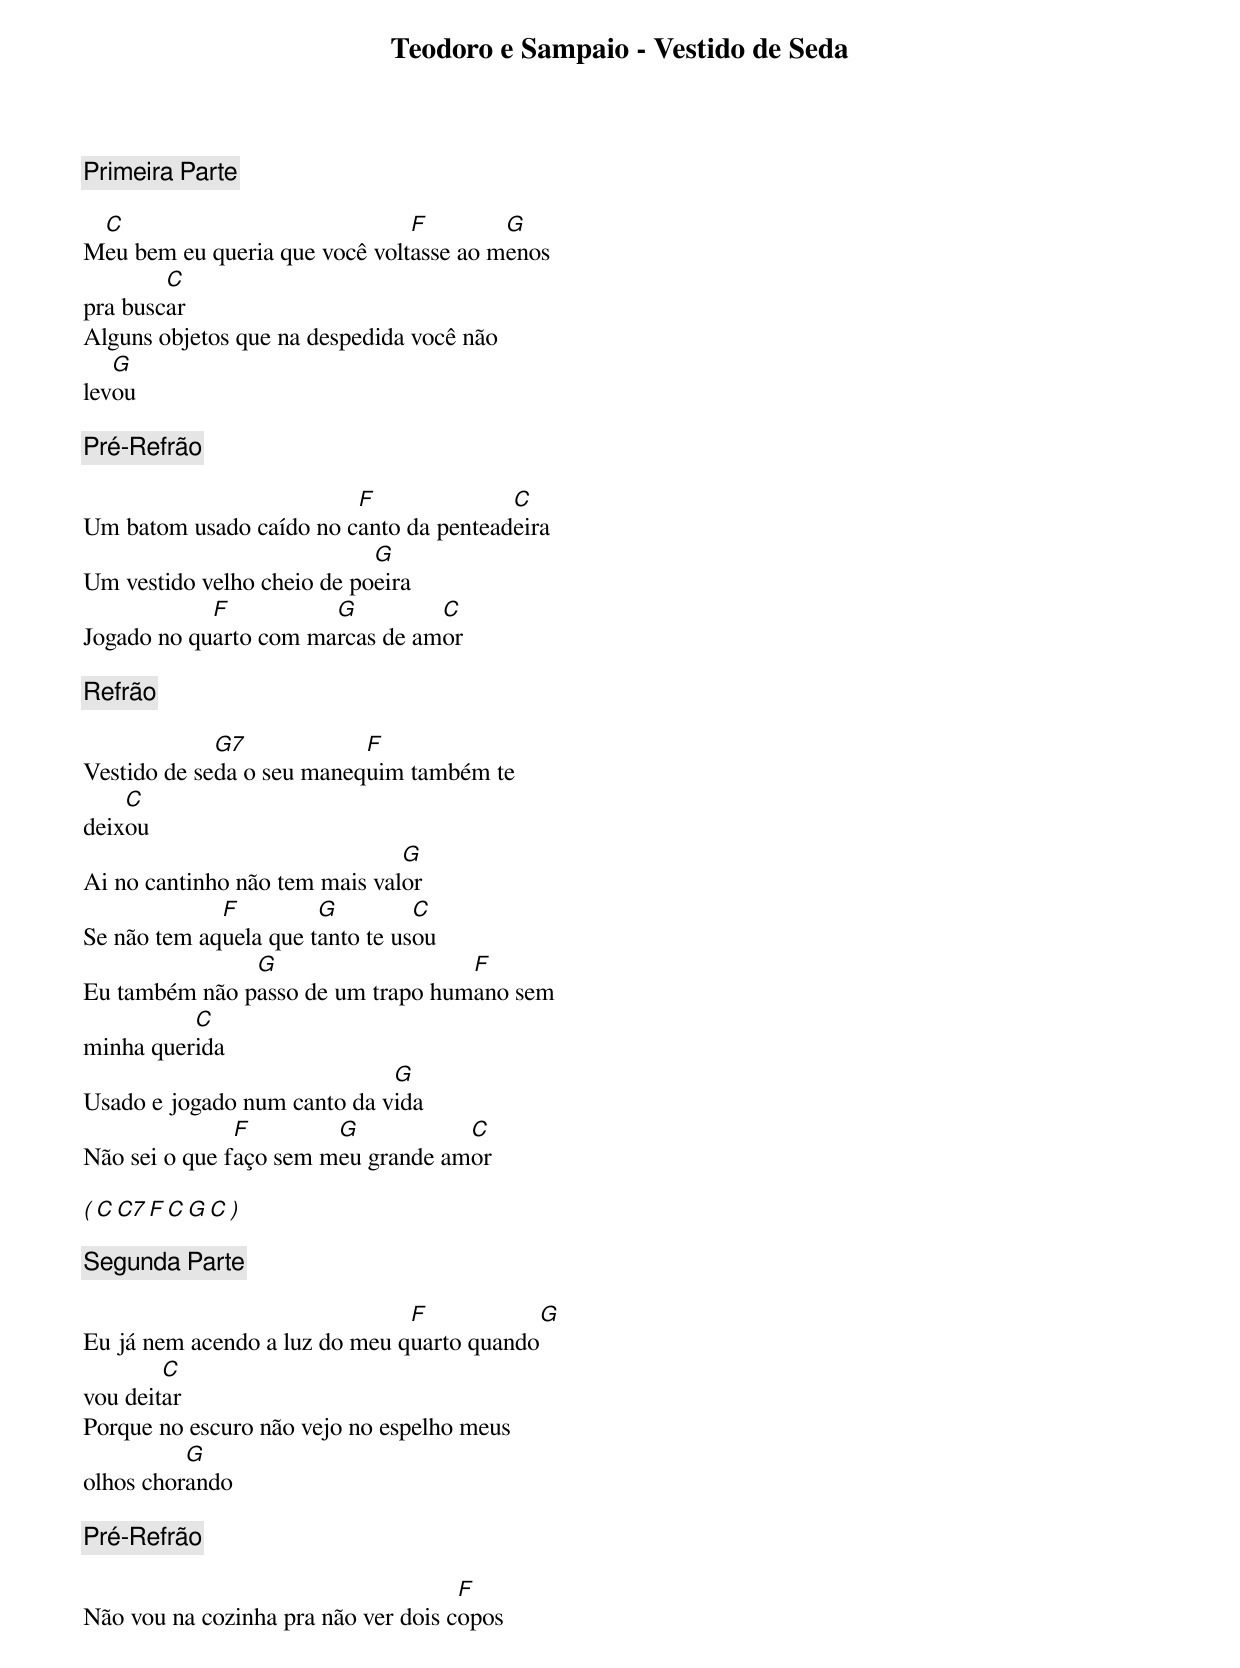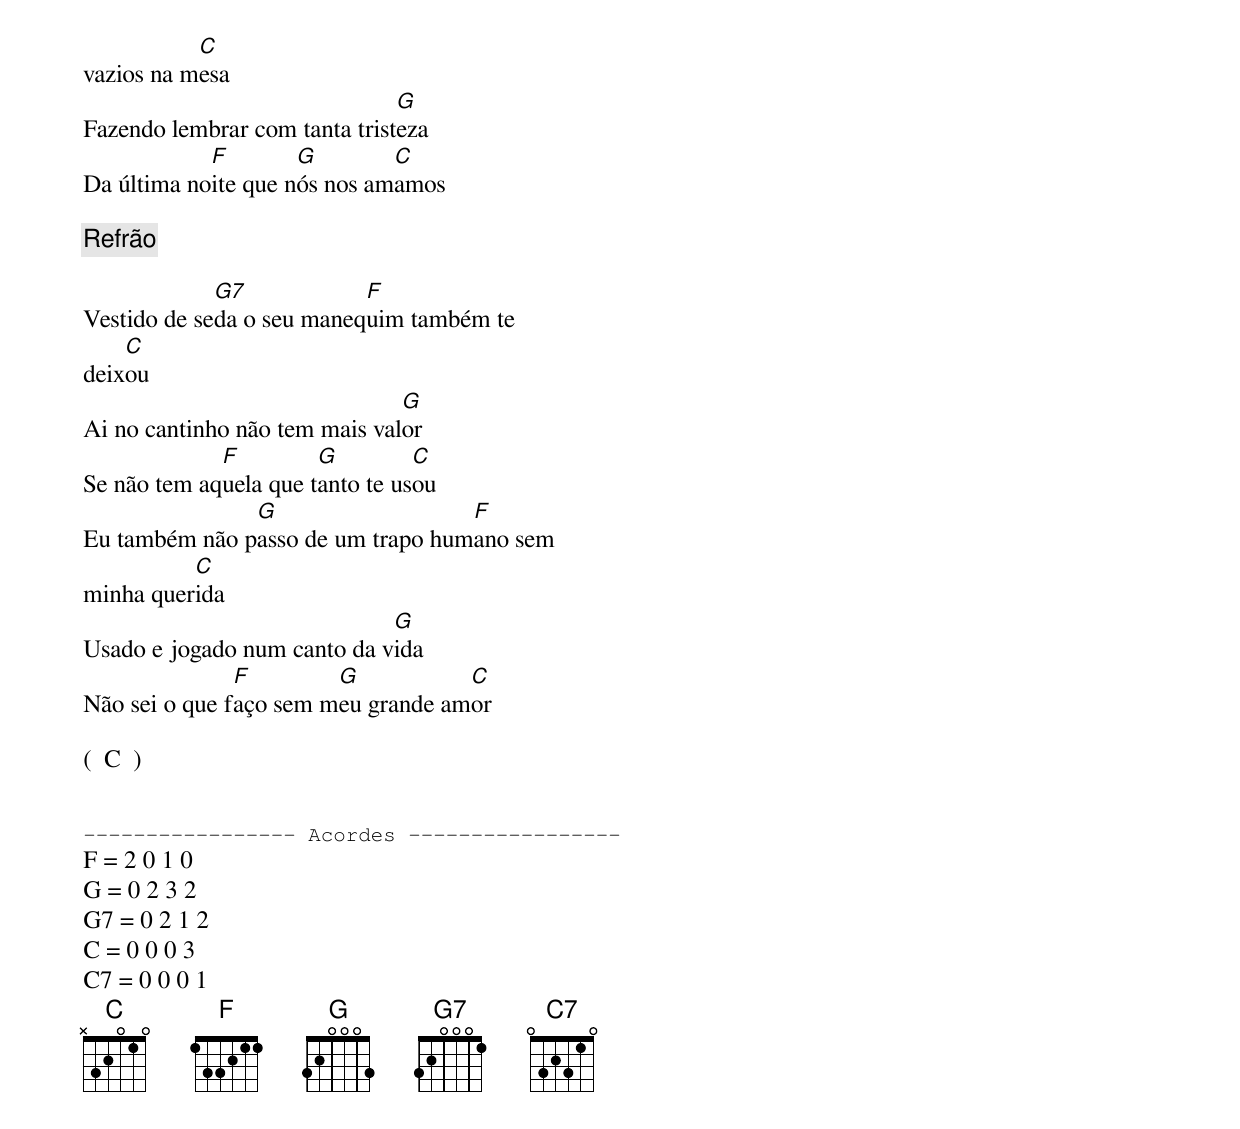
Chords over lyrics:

Teodoro e Sampaio - Vestido de Seda

[Primeira Parte]

 C                             F        G
Meu bem eu queria que você voltasse ao menos
        C
pra buscar
Alguns objetos que na despedida você não
   G
levou

[Pré-Refrão]

                         F              C
Um batom usado caído no canto da penteadeira
                            G
Um vestido velho cheio de poeira
            F          G         C
Jogado no quarto com marcas de amor

[Refrão]

             G7            F
Vestido de seda o seu manequim também te
    C
deixou
                               G
Ai no cantinho não tem mais valor
             F         G         C
Se não tem aquela que tanto te usou
               G                   F
Eu também não passo de um trapo humano sem
          C
minha querida
                             G
Usado e jogado num canto da vida
               F        G           C
Não sei o que faço sem meu grande amor

( C  C7  F  C  G  C )

[Segunda Parte]

                               F           G
Eu já nem acendo a luz do meu quarto quando
        C
vou deitar
Porque no escuro não vejo no espelho meus
          G
olhos chorando

[Pré-Refrão]

                                     F
Não vou na cozinha pra não ver dois copos
           C
vazios na mesa
                               G
Fazendo lembrar com tanta tristeza
            F        G        C
Da última noite que nós nos amamos

[Refrão]

             G7            F
Vestido de seda o seu manequim também te
    C
deixou
                               G
Ai no cantinho não tem mais valor
             F         G         C
Se não tem aquela que tanto te usou
               G                   F
Eu também não passo de um trapo humano sem
          C
minha querida
                             G
Usado e jogado num canto da vida
               F        G           C
Não sei o que faço sem meu grande amor

(  C  )


----------------- Acordes -----------------
F = 2 0 1 0
G = 0 2 3 2
G7 = 0 2 1 2
C = 0 0 0 3
C7 = 0 0 0 1
